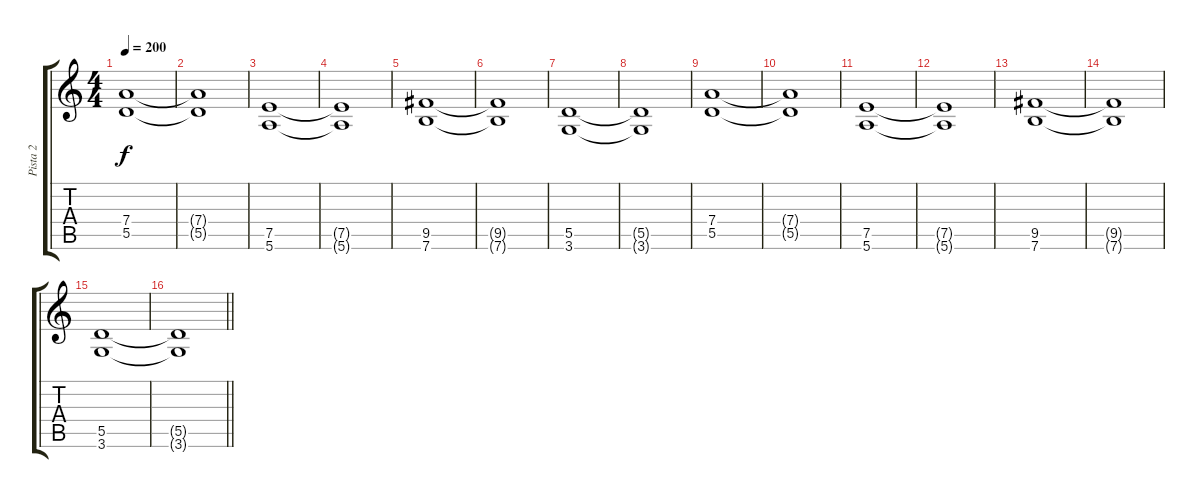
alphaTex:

\track ("Pista 2" "Pista 2") {instrument distortionguitar}
\staff {score tabs}
\tuning (E4 B3 G3 D3 A2 E2) {hide}
\ts (4 4)
\tempo 200
\clef g2
\ks c
(7.4 5.5).1{dy f} |
(7.4{t} 5.5{t}).1 |
(7.5 5.6).1 |
(7.5{t} 5.6{t}).1 |
(9.5 7.6).1 |
(9.5{t} 7.6{t}).1 |
(5.5 3.6).1 |
(5.5{t} 3.6{t}).1 |
(7.4 5.5).1 |
(7.4{t} 5.5{t}).1 |
(7.5 5.6).1 |
(7.5{t} 5.6{t}).1 |
(9.5 7.6).1 |
(9.5{t} 7.6{t}).1 |
(5.5 3.6).1 |
\barLineRight lightlight
(5.5{t} 3.6{t}).1
